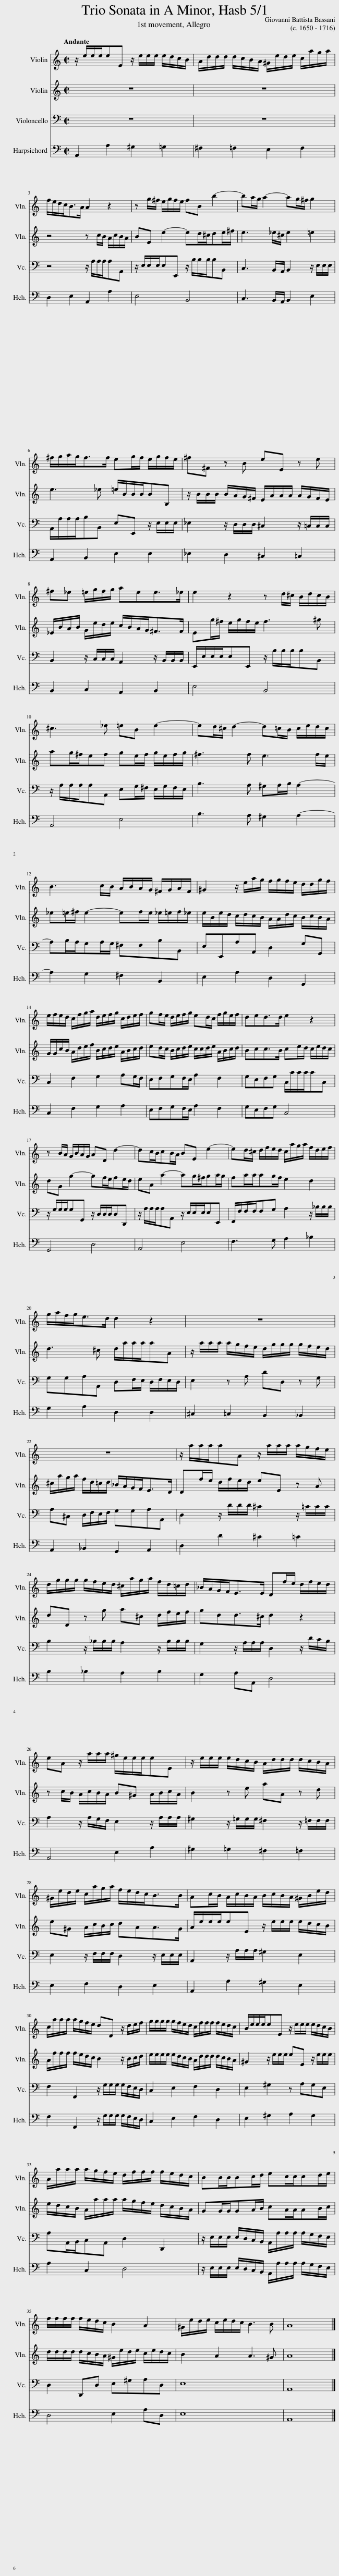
X:1
%%score 1 2 3 4
L:1/8
Q:1/4=92
M:2/2
I:linebreak $
K:C
V:1 treble
V:2 treble
V:3 bass
V:4 bass
V:1
 z/ e/e/e/eE z/ e/e/e/ e/d/c/B/ | A/d/d/d/ d/c/B/A/ ^G/e/d/e/ c/a/g/a/ |$ f/e/d/c<BA/ A2 z2 | z g/^f/ e/g/f/e/ fB b2- | ba/g/ a2- ag/^f/ g2 |$ %5
 ^f/g/a/g<ff/ eg/f/ e/g/f/e/ | ^f^F z B eE z e |$ ^f_e =e/g/f/g/ aee>_e | e2 z2 z d/^c/ B/d/c/B/ |$ ^c3 _e =eB e2- | %10
 ed/^c/ d2- d=c/B/ c/e/d/c/ |$ B3 c/B/ A/B/A/G/ ^F/G/A/F/ | ^G2 z/ e/a/g/ f/g/f/e/ d/d/g/f/ |$ e/f/e/d/ c/f/g/a/ d/e/f/g/ c/d/e/f/ | gf/e/ d/e/f/g/ ed/c/ f/g/e/f/ | %15
 ded>d e2 z2 |$ z B/A/ G/B/A/G/ AD d2- | dc/B/cB/A/ BE e2- | ed/^c/ d/f/e/d/ c/a/g/a/ f/d/e/f/ |$ g/a/f/g<ed/ d2 z2 | %20
 z8 |$ z8 | z/ a/a/a/aA z/ a/a/a/ a/g/f/e/ |$ d/g/g/g/ g/f/e/d/ ^c/a/g/a/ f/d/=c/d/ | _B/A/G/F<EE/ Df/e/ d/f/e/d/ |$ %25
 eA z/ a/a/a/ ^g/e/e/e/eE | z/ e/e/e/ e/d/c/B/ A/d/d/d/ d/c/B/A/ |$ ^G/e/d/e/ c/a/g/a/ f/e/d/c<BB/ | Ac/B/ A/c/B/A/ B/c/B/A/ ^G/B/e/d/ |$ c/a/a/a/ a/g/f/e/ dD z/ d/e/f/ | %30
 g/g/g/g/ g/f/e/d/ c/f/f/f/ f/e/d/c/ | B/e/e/e/eE z/ e/e/e/ e/d/c/B/ |$ A/a/a/a/ a/g/f/e/ d/f/f/f/ f/e/d/c/ | BB/B/Bc/d/ ec/c/cd/e/ |$ f/f/f/f/ f/e/d/c/ B2 A2 | %35
 ^G/e/d/e/ c/e/d/c/ B3 B | A8 |] %37
V:2
 z8 | z8 |$ z4 z c/B/ A/c/B/A/ | BE e2- ed/^c/de/^f/ | e3 _e/^c/ e2 =e2 |$ %5
 e3 _e =e/B/B/B/BB, | z/ B/B/B/ B/A/G/^F/ E/A/A/A/ A/G/F/E/ |$ _E/B/A/B/ G/e/d/e/ c/B/A/G<^FF/ | Eg/^f/ e/g/f/e/ f3 ^g |$ ag/^f/ef ge/f/ g/e/f/g/ | %10
 ^f3 f e3 f/e/ |$ _e=e/^f/ e2- ef/e/ _e/=e/f/_e/ | e/B/e/d/ c/d/c/B/ A/A/d/c/ B/c/B/A/ |$ G/G/c/B/ A/d/e/f/ B/c/d/e/ A/B/c/d/ | ed/c/ B/c/d/e/ c/c/d/e/ A/B/c/d/ | %15
 Bcc>B ce/d/ c/e/d/c/ |$ dG g2- gf/e/fe/d/ | eA a2- ag/^f/ga/g/ | fa/a/ag/f/ e2 d2 |$ d3 ^c d/a/a/a/aA | %20
 z/ a/a/a/ a/g/f/e/ d/g/g/g/ g/f/e/d/ |$ ^c/a/g/a/ f/d/=c/d/ _B/A/G/F<ED/ | Df/e/ d/f/e/d/ eE z A |$ dD z g a^c d/f/e/f/ | gdd>^c d2 z2 |$ %25
 z c/B/ A/c/B/A/ B^G A/B/c/A/ | B2 z e aA z d |$ e^G A/c/B/c/ dAA>G | A/e/e/e/eE z/ e/e/e/ e/d/c/B/ |$ A/f/f/f/ f/e/d/c/ B2 z/ B/c/d/ | %30
 e/e/e/e/ e/d/c/B/ A/d/d/d/ d/c/B/A/ | ^G2 z/ e/e/e/ eE z/ e/e/e/ |$ e/d/c/B/ A/a/a/a/ a/g/f/e/ d/c/B/A/ | GG/G/GA/B/ cA/A/AB/c/ |$ d/d/d/d/ d/c/B/A/ ^G/e/d/e/ c/e/d/c/ | %35
 B2 A2 A3 ^G | A8 |] %37
V:3
 z8 | z8 |$ z4 z/ A,/A,/A,/A,A,, | z/ E,/E,/E,/E,E,, z/ B,/B,/B,/B,B,, | C,3 B,,/A,,/ B,,2 z/ E,/E,/E,/ |$ %5
 A,,/A,/A,/A,/B,B,, E,E,, z/ E,/E,/E,/ | _E,2 z/ D,/D,/D,/ ^C,2 z/ =C,/C,/C,/ |$ B,,2 z/ C,/C,/C,/ A,,2 z/ B,,/B,,/B,,/ | E,,/E,/E,/E,/E,E,, z/ B,/B,/B,/B,B,, |$ z/ A,/A,/A,/A,A,, E,G,/^F,/ E,/G,/F,/E,/ | %10
 B,3 A, ^G,A,/B,/ A,2- |$ A,B,/A,/G,A,/G,/ ^F,F,B,B,, | E,E,,A,A,, D,2 G,G,, |$ C,2 F,2 G,2 A,G,/F,/ | E,F,G,F,/E,/ A,2 F,2 | %15
 G,E,F,G, C,/C/C/C/CC, |$ z/ G,/G,/G,/G,G,, z/ D,/D,/D,/D,D,, | z/ A,/A,/A,/A,A,, z/ E,/E,/E,/E,E,, | F,,/F,/F,/F,/F,G, A,2 z/ _B,/B,/B,/ |$ G,G,A,A,, D,F,/E,/ D,/F,/E,/D,/ | %20
 E,2 z A, DD, z G, |$ A,^C, D,/F,/E,/F,/ G,G,A,A,, | D,2 z/ D/D/D/ ^C2 z/ =C/C/C/ |$ B,2 z/ _B,/B,/B,/ A,2 z/ B,/B,/B,/ | G,2 z/ A,/A,/A,/ D,2 z/ D/C/B,/ |$ %25
 A,2 z/ A,/G,/F,/ E,2 z/ A,/A,/A,/ | ^G,2 z/ =G,/G,/G,/ ^F,2 z/ =F,/F,/F,/ |$ E,2 z/ F,/F,/F,/ D,2 z/ E,/E,/E,/ | A,,2 z/ A,/A,/A,/ ^G,2 E,2 |$ F,2 F,,2 z/ G,/G,/G,/ G,/F,/E,/D,/ | %30
 C,2 E,2 F,2 D,2 | E,2 ^G,2 z A,G,E, |$ A,A,,/B,,/C,A,, D,2 D,,2 | z/ E,/E,/E,/ E,/D,/C,/B,,/ A,,/A,/A,/A,/ A,/G,/F,/E,/ |$ D,2 D,,D, E,^G,A,D, | %35
 E,8 | A,,8 |] %37
V:4
 A,,2 A,2 ^G,2 =G,2 | ^F,2 =F,2 E,2 F,2 |$ D,2 E,2 A,,2 A,2 | E,4 B,,4 | C,3 B,,/A,,/ B,,2 E,2 |$ %5
 A,,2 B,,2 E,2 E,2 | _E,2 D,2 ^C,2 =C,2 |$ B,,2 C,2 A,,2 B,,2 | E,4 B,,4 |$ A,,4 E,4 | %10
 B,3 A, ^G,2 A,2- |$ A,2 G,2 ^F,2 B,,2 | E,2 A,2 D,2 G,,2 |$ C,2 F,2 G,2 A,2 | E,F,G,F,/E,/ A,2 F,2 | %15
 G,E,F,G, C,4 |$ G,,4 D,4 | A,,4 E,4 | F,3 G, A,2 _B,2 |$ G,2 A,2 D,2 D,2 | %20
 ^C,2 =C,2 B,,2 _B,,2 |$ A,,2 _B,,2 G,,2 A,,2 | D,2 D2 ^C2 =C2 |$ B,2 _B,2 A,2 B,2 | G,2 A,A,, D,4 |$ %25
 A,,4 E,2 A,2 | ^G,2 =G,2 ^F,2 =F,2 |$ E,2 F,2 D,2 E,2 | A,,2 A,2 ^G,2 E,2 |$ F,2 F,,2 z/ G,/G,/G,/ G,/F,/E,/D,/ | %30
 C,2 E,2 F,2 D,2 | E,2 ^G,2 A,2 G,2 |$ A,2 C,2 D,4 | z/ E,/E,/E,/ E,/D,/C,/B,,/ A,,/A,/A,/A,/ A,/G,/F,/E,/ |$ D,4 E,2 A,D, | %35
 E,8 | A,,8 |] %37
